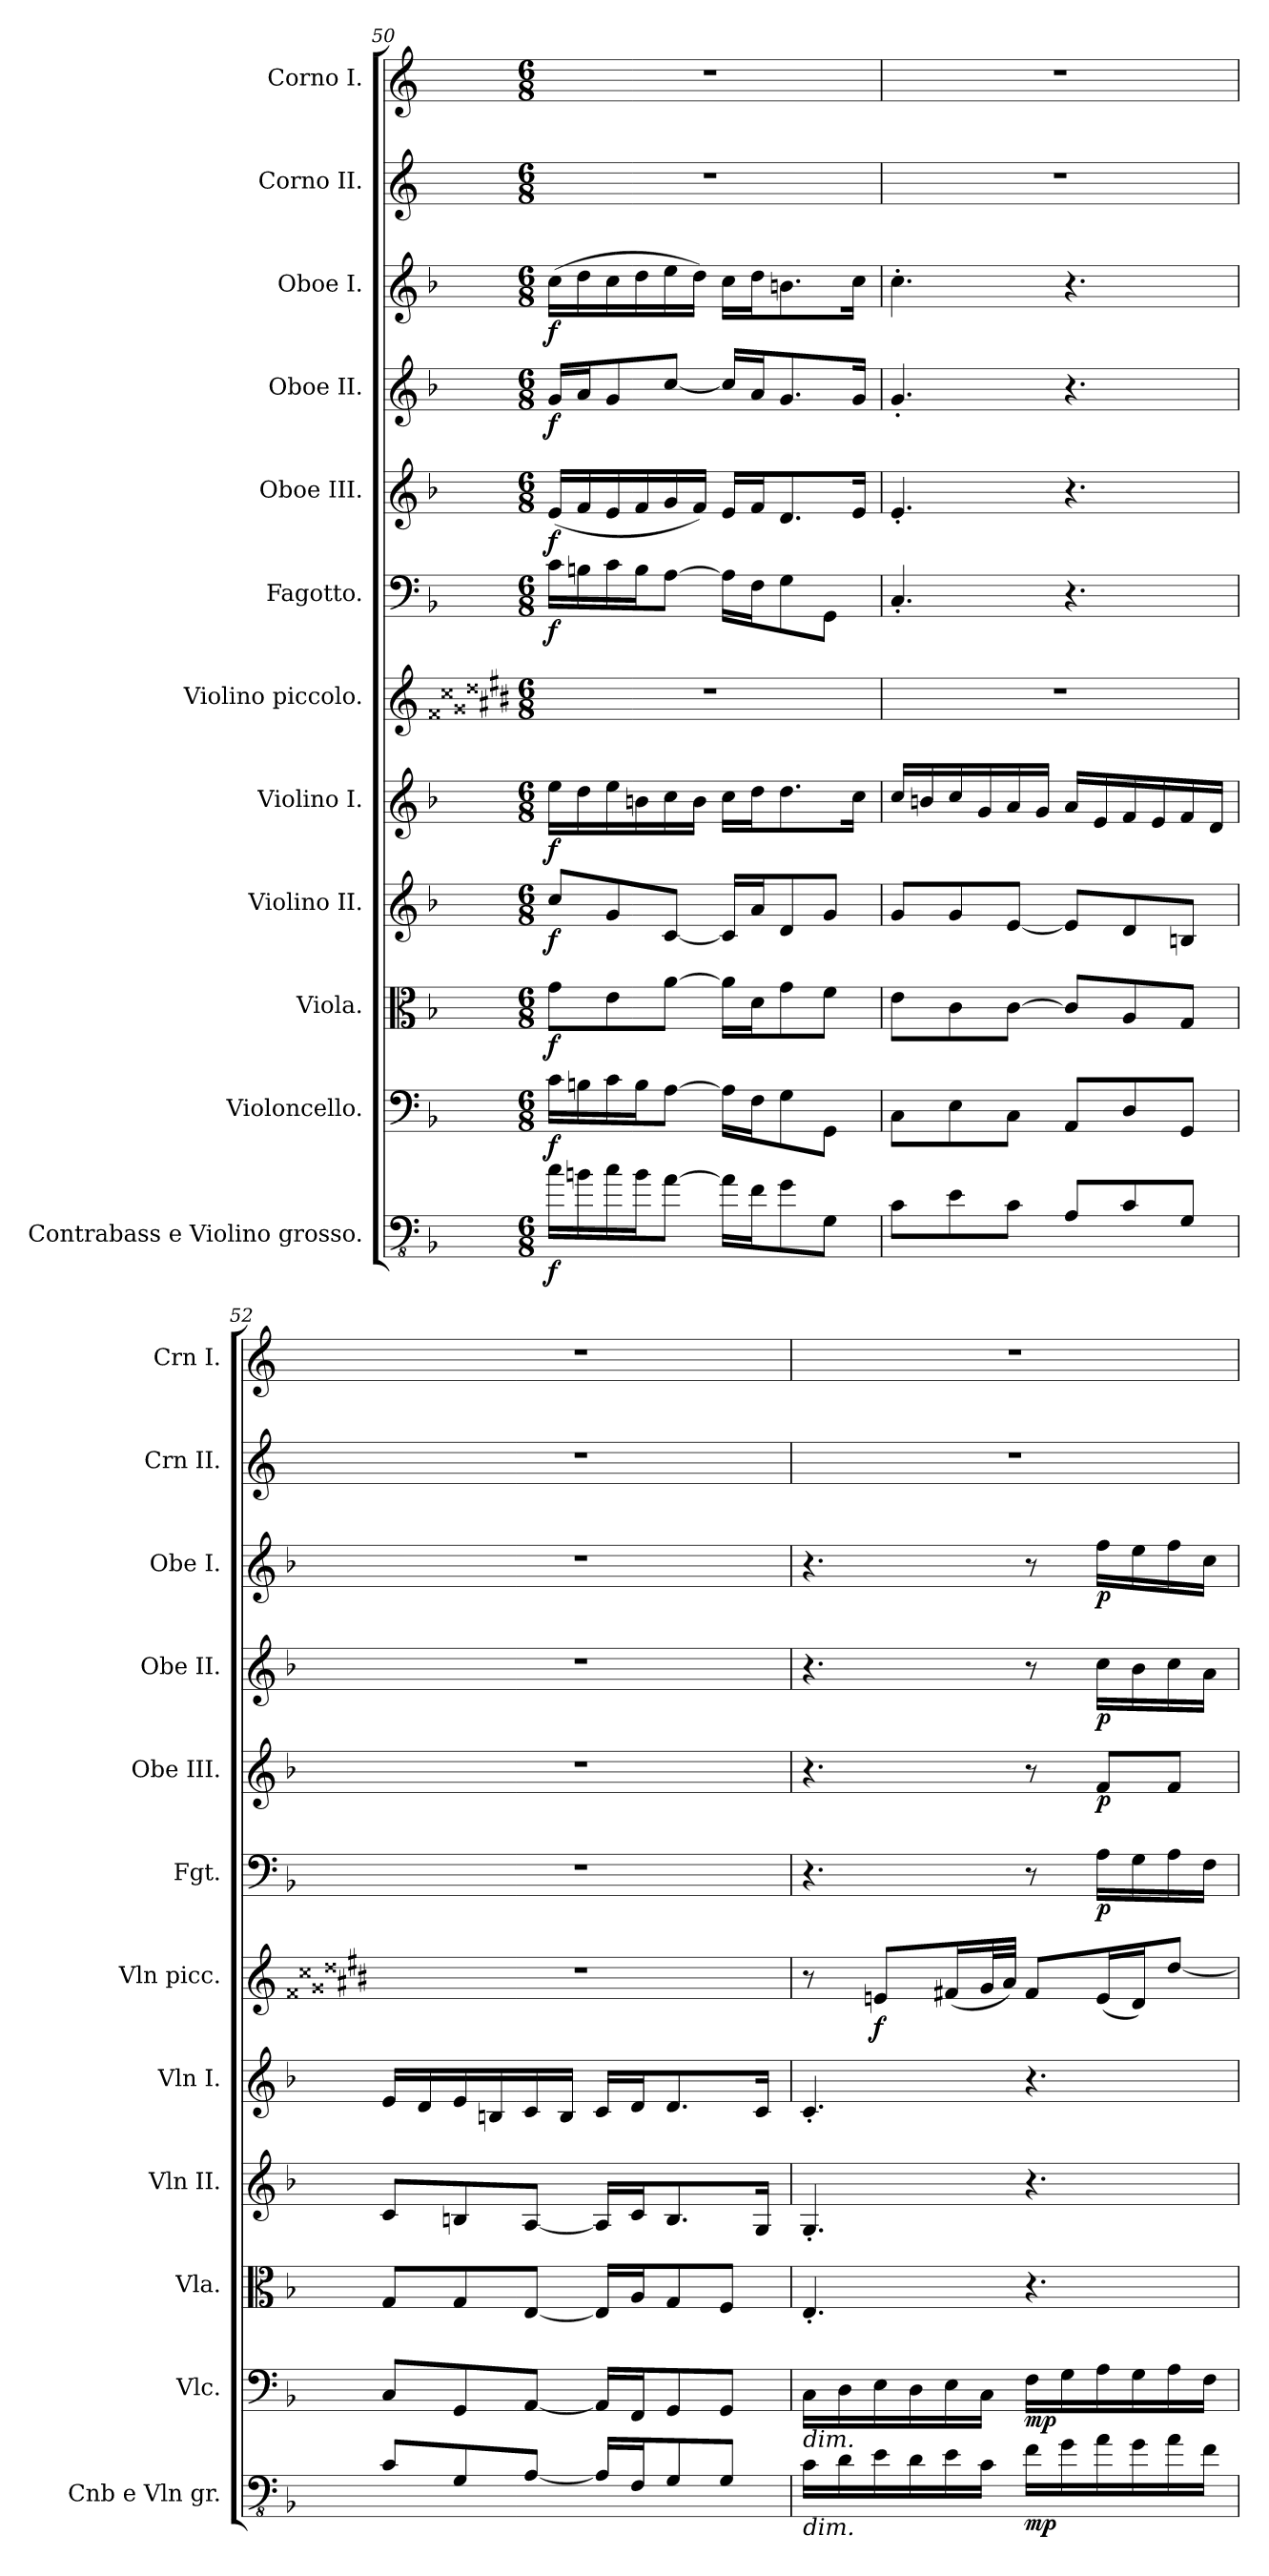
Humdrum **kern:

**kern	**dynam	**kern	**dynam	**kern	**dynam	**kern	**dynam	**kern	**dynam	**kern	**dynam	**kern	**dynam	**kern	**dynam	**kern	**dynam	**kern	**dynam	**kern	**kern
*part12	*part12	*part11	*part11	*part10	*part10	*part9	*part9	*part8	*part8	*part7	*part7	*part6	*part6	*part5	*part5	*part4	*part4	*part3	*part3	*part2	*part1
*staff12	*staff12	*staff11	*staff11	*staff10	*staff10	*staff9	*staff9	*staff8	*staff8	*staff7	*staff7	*staff6	*staff6	*staff5	*staff5	*staff4	*staff4	*staff3	*staff3	*staff2	*staff1
*I"Contrabass e Violino grosso.	*	*I"Violoncello.	*	*I"Viola.	*	*I"Violino II.	*	*I"Violino I.	*	*I"Violino piccolo.	*	*I"Fagotto.	*	*I"Oboe III.	*	*I"Oboe II.	*	*I"Oboe I.	*	*I"Corno II.	*I"Corno I.
*I'Cnb e Vln gr.	*	*I'Vlc.	*	*I'Vla.	*	*I'Vln II.	*	*I'Vln I.	*	*I'Vln picc.	*	*I'Fgt.	*	*I'Obe III.	*	*I'Obe II.	*	*I'Obe I.	*	*I'Crn II.	*I'Crn I.
*clefFv4	*	*clefF4	*	*clefC3	*	*clefG2	*	*clefG2	*	*clefG2	*	*clefF4	*	*clefG2	*	*clefG2	*	*clefG2	*	*clefG2	*clefG2
*ITrd7c12	*	*	*	*	*	*	*	*	*	*ITrd-1c-3	*	*	*	*	*	*	*	*	*	*ITrd4c7	*ITrd4c7
*k[b-]	*	*k[b-]	*	*k[b-]	*	*k[b-]	*	*k[b-]	*	*k[f##c##g##d##a#e#b#]	*	*k[b-]	*	*k[b-]	*	*k[b-]	*	*k[b-]	*	*k[b-]	*k[b-]
*M6/8	*	*M6/8	*	*M6/8	*	*M6/8	*	*M6/8	*	*M6/8	*	*M6/8	*	*M6/8	*	*M6/8	*	*M6/8	*	*M6/8	*M6/8
=50	=50	=50	=50	=50	=50	=50	=50	=50	=50	=50	=50	=50	=50	=50	=50	=50	=50	=50	=50	=50	=50
!	!LO:DY:b	!	!LO:DY:b	!	!LO:DY:b	!	!LO:DY:b	!	!LO:DY:b	!	!	!	!LO:DY:b	!	!LO:DY:b	!	!LO:DY:b	!	!LO:DY:b	!	!
16C\LL	f	16c\LL	f	8g\L	f	8cc/L	f	16ee\LL	f	2.r	.	16c\LL	f	(<16e/LL	f	16g/LL	f	(>16cc\LL	f	2.r	2.r
16BBn\	.	16Bn\	.	.	.	.	.	16dd\	.	.	.	16Bn\	.	16f/	.	16a/J	.	16dd\	.	.	.
16C\	.	16c\	.	8e\	.	8g/	.	16ee\	.	.	.	16c\	.	16e/	.	8g/	.	16cc\	.	.	.
16BB\J	.	16B\J	.	.	.	.	.	16bn\	.	.	.	16B\J	.	16f/	.	.	.	16dd\	.	.	.
[8AA\J	.	[8A\J	.	[8a\J	.	[8c/J	.	16cc\	.	.	.	[8A\J	.	16g/	.	[8cc/J	.	16ee\	.	.	.
.	.	.	.	.	.	.	.	16b\JJ	.	.	.	.	.	16f/JJ)	.	.	.	16dd\JJ)	.	.	.
16AA\LL]	.	16A\LL]	.	16a\LL]	.	16c/LL]	.	16cc\LL	.	.	.	16A\LL]	.	16e/LL	.	16cc/LL]	.	16cc\LL	.	.	.
16FF\J	.	16F\J	.	16d\J	.	16a/J	.	16dd\J	.	.	.	16F\J	.	16f/J	.	16a/J	.	16dd\J	.	.	.
8GG\	.	8G\	.	8g\	.	8d/	.	8.dd\	.	.	.	8G\	.	8.d/	.	8.g/	.	8.bn\	.	.	.
8GGG\J	.	8GG\J	.	8f\J	.	8g/J	.	.	.	.	.	8GG\J	.	.	.	.	.	.	.	.	.
.	.	.	.	.	.	.	.	16cc\Jk	.	.	.	.	.	16e/Jk	.	16g/Jk	.	16cc\Jk	.	.	.
=51	=51	=51	=51	=51	=51	=51	=51	=51	=51	=51	=51	=51	=51	=51	=51	=51	=51	=51	=51	=51	=51
8CC\L	.	8C\L	.	8e\L	.	8g/L	.	16cc/LL	.	2.r	.	4.C'/	.	4.e'/	.	4.g'/	.	4.cc'\	.	2.r	2.r
.	.	.	.	.	.	.	.	16bn/	.	.	.	.	.	.	.	.	.	.	.	.	.
8EE\	.	8E\	.	8c\	.	8g/	.	16cc/	.	.	.	.	.	.	.	.	.	.	.	.	.
.	.	.	.	.	.	.	.	16g/	.	.	.	.	.	.	.	.	.	.	.	.	.
8CC\J	.	8C\J	.	[8c\J	.	[8e/J	.	16a/	.	.	.	.	.	.	.	.	.	.	.	.	.
.	.	.	.	.	.	.	.	16g/JJ	.	.	.	.	.	.	.	.	.	.	.	.	.
8AAA/L	.	8AA/L	.	8c/L]	.	8e/L]	.	16a/LL	.	.	.	4.r	.	4.r	.	4.r	.	4.r	.	.	.
.	.	.	.	.	.	.	.	16e/	.	.	.	.	.	.	.	.	.	.	.	.	.
8CC/	.	8D/	.	8A/	.	8d/	.	16f/	.	.	.	.	.	.	.	.	.	.	.	.	.
.	.	.	.	.	.	.	.	16e/	.	.	.	.	.	.	.	.	.	.	.	.	.
8GGG/J	.	8GG/J	.	8G/J	.	8Bn/J	.	16f/	.	.	.	.	.	.	.	.	.	.	.	.	.
.	.	.	.	.	.	.	.	16d/JJ	.	.	.	.	.	.	.	.	.	.	.	.	.
!!LO:PB:g=z
=52	=52	=52	=52	=52	=52	=52	=52	=52	=52	=52	=52	=52	=52	=52	=52	=52	=52	=52	=52	=52	=52
8CC/L	.	8C/L	.	8G/L	.	8c/L	.	16e/LL	.	2.r	.	2.r	.	2.r	.	2.r	.	2.r	.	2.r	2.r
.	.	.	.	.	.	.	.	16d/	.	.	.	.	.	.	.	.	.	.	.	.	.
8GGG/	.	8GG/	.	8G/	.	8Bn/	.	16e/	.	.	.	.	.	.	.	.	.	.	.	.	.
.	.	.	.	.	.	.	.	16Bn/	.	.	.	.	.	.	.	.	.	.	.	.	.
[8AAA/J	.	[8AA/J	.	[8E/J	.	[8A/J	.	16c/	.	.	.	.	.	.	.	.	.	.	.	.	.
.	.	.	.	.	.	.	.	16B/JJ	.	.	.	.	.	.	.	.	.	.	.	.	.
16AAA/LL]	.	16AA/LL]	.	16E/LL]	.	16A/LL]	.	16c/LL	.	.	.	.	.	.	.	.	.	.	.	.	.
16FFF/J	.	16FF/J	.	16A/J	.	16c/J	.	16d/J	.	.	.	.	.	.	.	.	.	.	.	.	.
8GGG/	.	8GG/	.	8G/	.	8.B/	.	8.d/	.	.	.	.	.	.	.	.	.	.	.	.	.
8GGG/J	.	8GG/J	.	8F/J	.	.	.	.	.	.	.	.	.	.	.	.	.	.	.	.	.
.	.	.	.	.	.	16G/Jk	.	16c/Jk	.	.	.	.	.	.	.	.	.	.	.	.	.
=53	=53	=53	=53	=53	=53	=53	=53	=53	=53	=53	=53	=53	=53	=53	=53	=53	=53	=53	=53	=53	=53
!	!	!LO:TX:b:i:t=dim.	!	!	!	!	!	!	!	!	!	!	!	!	!	!	!	!	!	!	!
!LO:TX:b:i:t=dim.	!	!	!	!	!	!	!	!	!	!	!	!	!	!	!	!	!	!	!	!	!
16CC\LL	.	16C\LL	.	4.E'/	.	4.G'/	.	4.c'/	.	8r	.	4.r	.	4.r	.	4.r	.	4.r	.	2.r	2.r
16DD\	.	16D\	.	.	.	.	.	.	.	.	.	.	.	.	.	.	.	.	.	.	.
!	!	!	!	!	!	!	!	!	!	!	!LO:DY:b	!	!	!	!	!	!	!	!	!	!
16EE\	.	16E\	.	.	.	.	.	.	.	8f##/L	f	.	.	.	.	.	.	.	.	.	.
16DD\	.	16D\	.	.	.	.	.	.	.	.	.	.	.	.	.	.	.	.	.	.	.
16EE\	.	16E\	.	.	.	.	.	.	.	(<16g##/L	.	.	.	.	.	.	.	.	.	.	.
16CC\JJ	.	16C\JJ	.	.	.	.	.	.	.	32a#/L	.	.	.	.	.	.	.	.	.	.	.
.	.	.	.	.	.	.	.	.	.	32b#/JJJ)	.	.	.	.	.	.	.	.	.	.	.
!	!LO:DY:b	!	!LO:DY:b	!	!	!	!	!	!	!	!	!	!	!	!	!	!	!	!	!	!
16FF\LL	mp	16F\LL	mp	4.r	.	4.r	.	4.r	.	8g##/L	.	8r	.	8r	.	8r	.	8r	.	.	.
16GG\	.	16G\	.	.	.	.	.	.	.	.	.	.	.	.	.	.	.	.	.	.	.
!	!	!	!	!	!	!	!	!	!	!	!	!	!LO:DY:b	!	!LO:DY:b	!	!LO:DY:b	!	!LO:DY:b	!	!
16AA\	.	16A\	.	.	.	.	.	.	.	(<16f##/L	.	16A\LL	p	8f/L	p	16cc\LL	p	16ff\LL	p	.	.
16GG\	.	16G\	.	.	.	.	.	.	.	16e#/J)	.	16G\	.	.	.	16b-\	.	16ee\	.	.	.
16AA\	.	16A\	.	.	.	.	.	.	.	[8ee#/J	.	16A\	.	8f/J	.	16cc\	.	16ff\	.	.	.
16FF\JJ	.	16F\JJ	.	.	.	.	.	.	.	.	.	16F\JJ	.	.	.	16a\JJ	.	16cc\JJ	.	.	.
=	=	=	=	=	=	=	=	=	=	=	=	=	=	=	=	=	=	=	=	=	=
*-	*-	*-	*-	*-	*-	*-	*-	*-	*-	*-	*-	*-	*-	*-	*-	*-	*-	*-	*-	*-	*-
